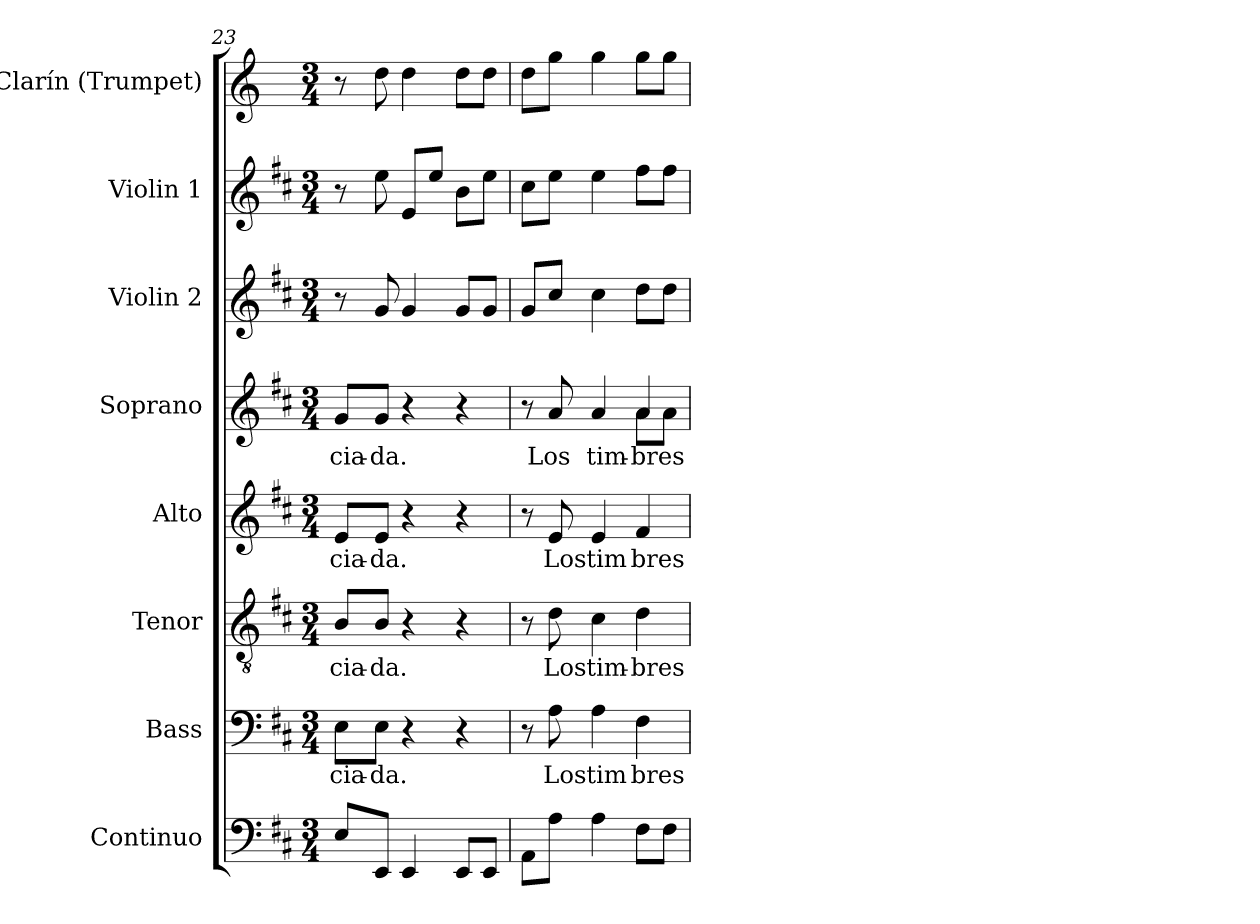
**kern	**kern	**text	**kern	**text	**kern	**text	**kern	**text	**kern	**kern	**kern
*part8	*part7	*part7	*part6	*part6	*part5	*part5	*part4	*part4	*part3	*part2	*part1
*staff8	*staff7	*staff7	*staff6	*staff6	*staff5	*staff5	*staff4	*staff4	*staff3	*staff2	*staff1
*I"Continuo	*I"Bass	*	*I"Tenor	*	*I"Alto	*	*I"Soprano	*	*I"Violin 2	*I"Violin 1	*I"Clarín (Trumpet)
*I'Cont.	*I'B.	*	*I'T.	*	*I'A.	*	*I'S.	*	*I'Vln. 2	*I'Vln. 1	*I'Tpt.
*clefF4	*clefF4	*	*clefGv2	*	*clefG2	*	*clefG2	*	*clefG2	*clefG2	*clefG2
*	*	*	*ITrd7c12	*	*	*	*	*	*	*	*ITrd-1c-2
*k[f#c#]	*k[f#c#]	*	*k[f#c#]	*	*k[f#c#]	*	*k[f#c#]	*	*k[f#c#]	*k[f#c#]	*k[f#c#]
*D:	*D:	*	*D:	*	*D:	*	*D:	*	*D:	*D:	*D:
*M3/4	*M3/4	*	*M3/4	*	*M3/4	*	*M3/4	*	*M3/4	*M3/4	*M3/4
=23	=23	=23	=23	=23	=23	=23	=23	=23	=23	=23	=23
!	!	!LO:LY:b:color=#000000	!	!	!	!	!	!	!	!	!
!	!	!	!	!LO:LY:b:color=#000000	!	!	!	!	!	!	!
!	!	!	!	!	!	!LO:LY:b:color=#000000	!	!	!	!	!
!	!	!	!	!	!	!	!	!LO:LY:b:color=#000000	!	!	!
8Ei/L	8Ei\L	-cia-	8BBi/L	-cia-	8ei/L	-cia-	8gi/L	-cia-	8r	8r	8r
!	!	!LO:LY:b:color=#000000	!	!	!	!	!	!	!	!	!
!	!	!	!	!LO:LY:b:color=#000000	!	!	!	!	!	!	!
!	!	!	!	!	!	!LO:LY:b:color=#000000	!	!	!	!	!
!	!	!	!	!	!	!	!	!LO:LY:b:color=#000000	!	!	!
8EEi/J	8Ei\J	-da.	8BBi/J	-da.	8ei/J	-da.	8gi/J	-da.	8gi/	8eei\	8eei\
4EEi/	4r	.	4r	.	4r	.	4r	.	4gi/	8ei/L	4eei\
.	.	.	.	.	.	.	.	.	.	8eei/J	.
8EEi/L	4r	.	4r	.	4r	.	4r	.	8gi/L	8bi\L	8eei\L
8EEi/J	.	.	.	.	.	.	.	.	8gi/J	8eei\J	8eei\J
=24	=24	=24	=24	=24	=24	=24	=24	=24	=24	=24	=24
*	*^	*	*^	*	*^	*	*^	*	*	*	*
8AAi\L	2ryy	8r	.	8r	2ryy	.	2ryy	8r	.	8r	2ryy	.	8gi/L	8cc#i\L	8eei\L
!	!	!	!LO:LY:b:color=#000000	!	!	!	!	!	!	!	!	!	!	!	!
!	!	!	!	!	!	!LO:LY:b:color=#000000	!	!	!	!	!	!	!	!	!
!	!	!	!	!	!	!	!	!	!LO:LY:b:color=#000000	!	!	!	!	!	!
!	!	!	!	!	!	!	!	!	!	!	!	!LO:LY:b:color=#000000	!	!	!
8Ai\J	.	8Ai\	Los	8Di\	.	Los	.	8ei/	Los	8ai/	.	Los	8cc#i/J	8eei\J	8aai\J
!	!	!	!LO:LY:b:color=#000000	!	!	!	!	!	!	!	!	!	!	!	!
!	!	!	!	!	!	!LO:LY:b:color=#000000	!	!	!	!	!	!	!	!	!
!	!	!	!	!	!	!	!	!	!LO:LY:b:color=#000000	!	!	!	!	!	!
!	!	!	!	!	!	!	!	!	!	!	!	!LO:LY:b:color=#000000	!	!	!
4Ai\	.	4Ai\	tim-	4C#i\	.	tim-	.	4ei/	tim-	4ai/	.	tim-	4cc#i\	4eei\	4aai\
!	!	!	!LO:LY:b:color=#000000	!	!	!	!	!	!	!	!	!	!	!	!
!	!	!	!	!	!	!LO:LY:b:color=#000000	!	!	!	!	!	!	!	!	!
!	!	!	!	!	!	!	!	!	!LO:LY:b:color=#000000	!	!	!	!	!	!
!	!	!	!	!	!	!	!	!	!	!	!	!LO:LY:b:color=#000000	!	!	!
8F#i\L	4F#i\	4ryy	-bres	4Di\	8ryy	-bres	4f#i/	8ryy	-bres	4ai/	8ai\L	-bres	8ddi\L	8ff#i\L	8aai\L
8F#i\J	.	.	.	.	8ryy	.	.	8ryy	.	.	8ai\J	.	8ddi\J	8ff#i\J	8aai\J
*	*v	*v	*	*	*	*	*v	*v	*	*v	*v	*	*	*	*
*	*	*	*v	*v	*	*	*	*	*	*	*	*
=	=	=	=	=	=	=	=	=	=	=	=
*-	*-	*-	*-	*-	*-	*-	*-	*-	*-	*-	*-
